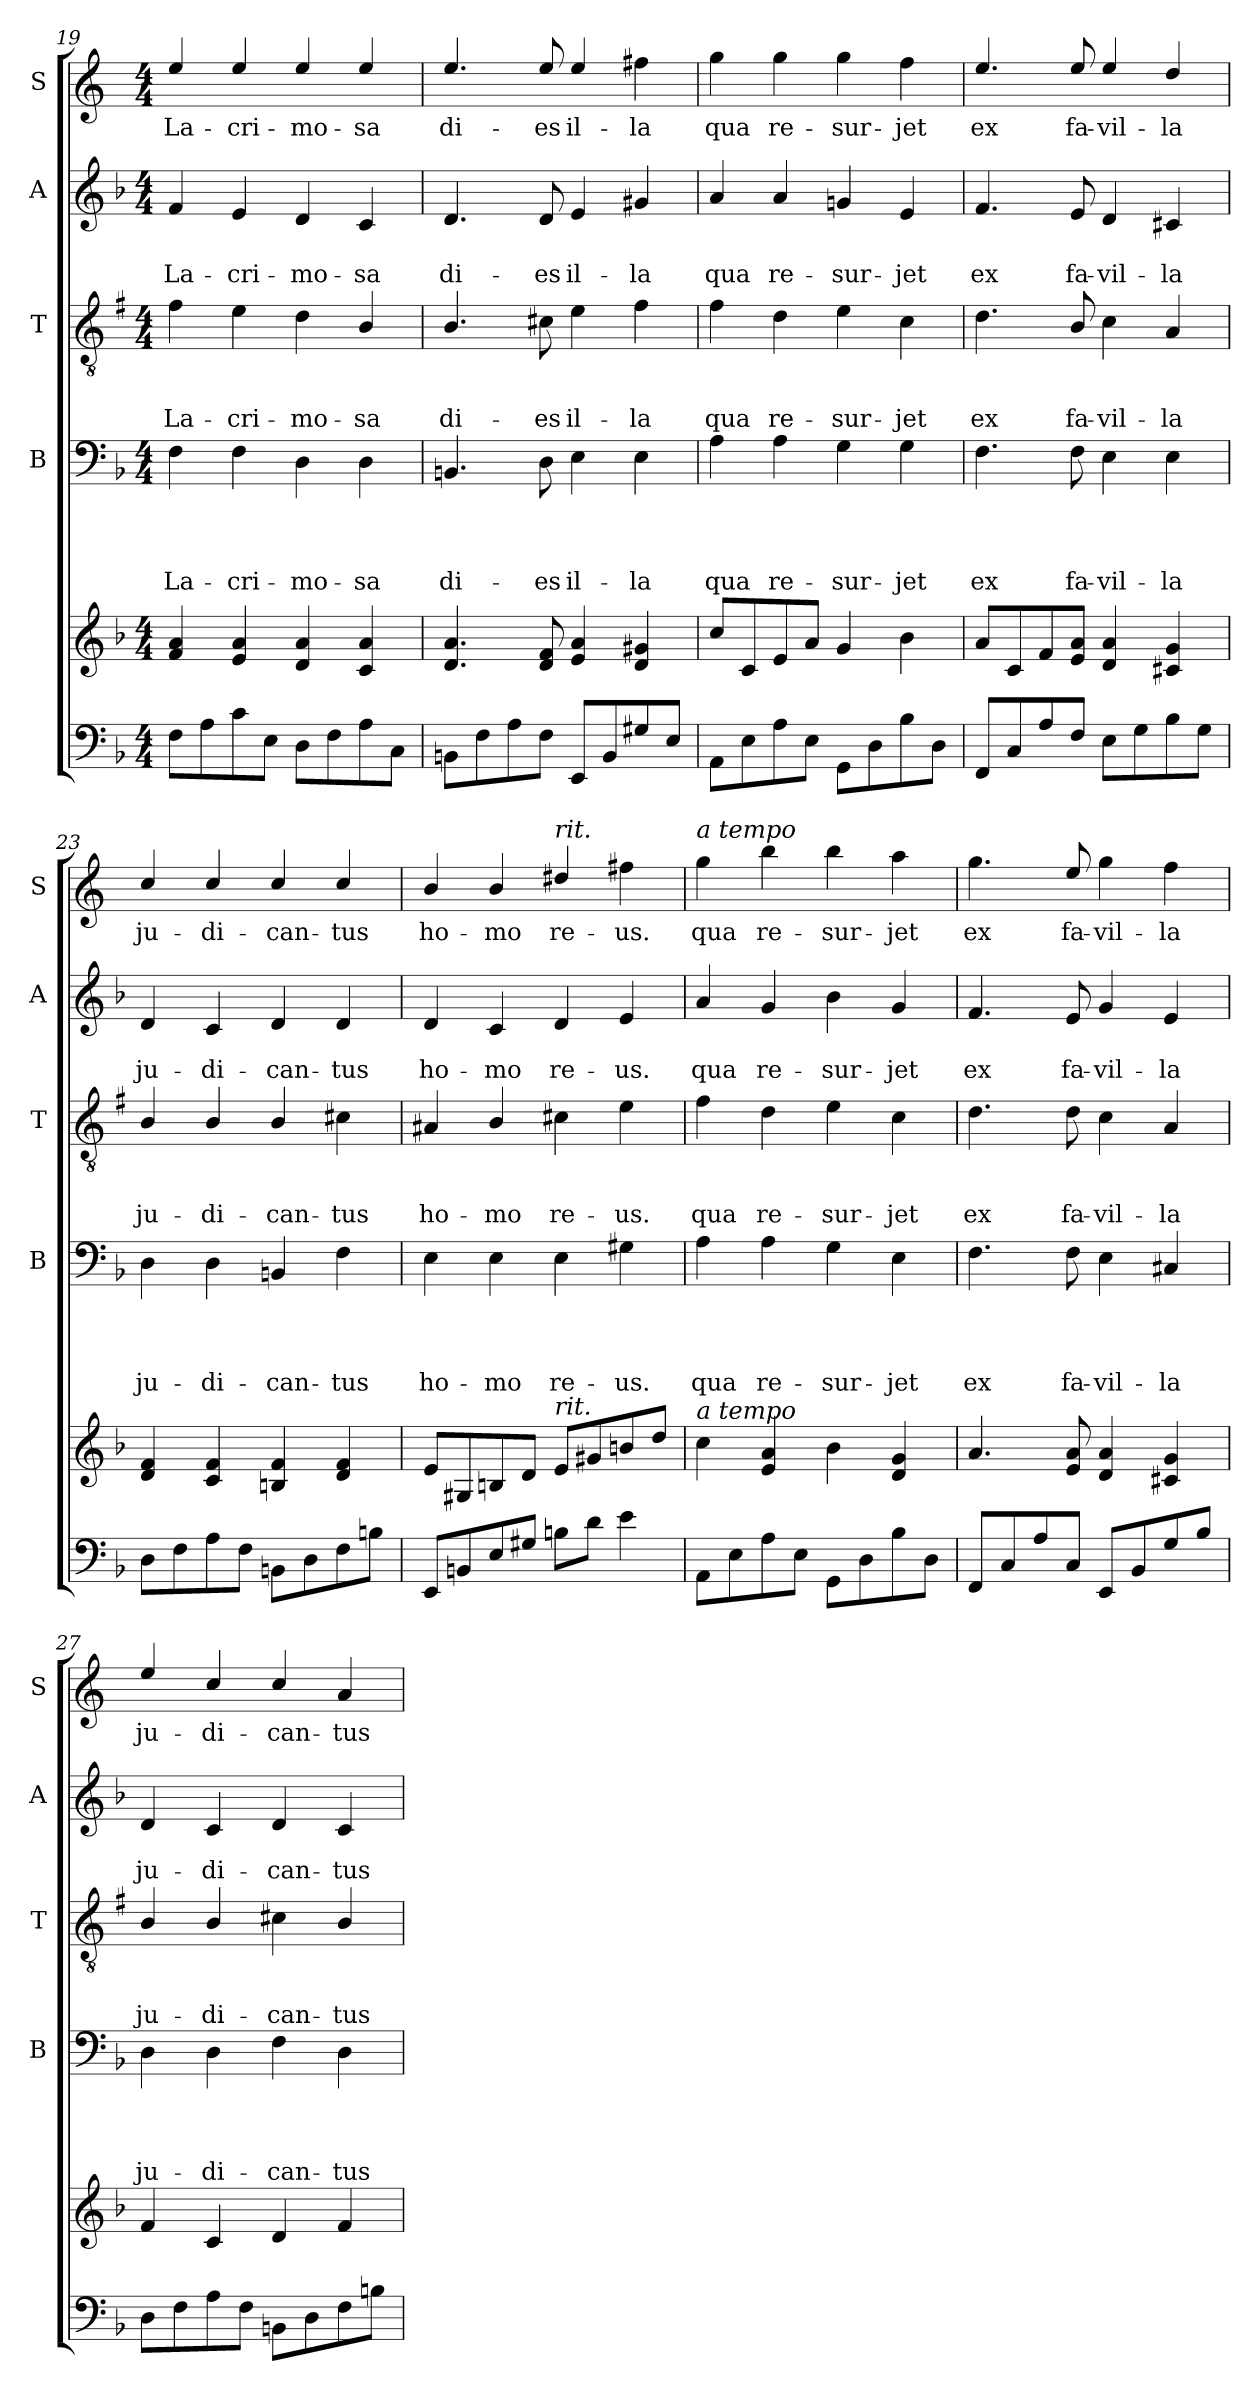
**kern	**kern	**kern	**text	**text	**text	**text	**kern	**text	**text	**text	**kern	**text	**text	**kern	**text
*part5	*part5	*part4	*part4	*part4	*part4	*part4	*part3	*part3	*part3	*part3	*part2	*part2	*part2	*part1	*part1
*staff6	*staff5	*staff4	*staff4	*staff4	*staff4	*staff4	*staff3	*staff3	*staff3	*staff3	*staff2	*staff2	*staff2	*staff1	*staff1
*	*	*I"B	*	*	*	*	*I"T	*	*	*	*I"A	*	*	*I"S	*
*	*	*I'B	*	*	*	*	*I'T	*	*	*	*I'A	*	*	*I'S	*
!!LO:LB:g=z
*clefF4	*clefG2	*clefF4	*	*	*	*	*clefGv2	*	*	*	*clefG2	*	*	*clefG2	*
*	*	*	*	*	*	*	*ITrd1c2	*	*	*	*	*	*	*ITrd4c7	*
*k[b-]	*k[b-]	*k[b-]	*	*	*	*	*k[b-]	*	*	*	*k[b-]	*	*	*k[b-]	*
*d:	*d:	*d:	*	*	*	*	*d:	*	*	*	*d:	*	*	*d:	*
*M4/4	*M4/4	*M4/4	*	*	*	*	*M4/4	*	*	*	*M4/4	*	*	*M4/4	*
=19	=19	=19	=19	=19	=19	=19	=19	=19	=19	=19	=19	=19	=19	=19	=19
!	!	!	!	!	!	!LO:LY:b	!	!	!	!LO:LY:b	!	!	!LO:LY:b	!	!LO:LY:b
8F\L	4f/ 4a/	4F\	.	.	.	La-	4e\	.	.	La-	4f/	.	La-	4a/	La-
8A\	.	.	.	.	.	.	.	.	.	.	.	.	.	.	.
!	!	!	!	!	!	!LO:LY:b	!	!	!	!LO:LY:b	!	!	!LO:LY:b	!	!LO:LY:b
8c\	4e/ 4a/	4F\	.	.	.	-cri-	4d\	.	.	-cri-	4e/	.	-cri-	4a/	-cri-
8E\J	.	.	.	.	.	.	.	.	.	.	.	.	.	.	.
!	!	!	!	!	!	!LO:LY:b	!	!	!	!LO:LY:b	!	!	!LO:LY:b	!	!LO:LY:b
8D\L	4d/ 4a/	4D\	.	.	.	-mo-	4c\	.	.	-mo-	4d/	.	-mo-	4a/	-mo-
8F\	.	.	.	.	.	.	.	.	.	.	.	.	.	.	.
!	!	!	!	!	!	!LO:LY:b	!	!	!	!LO:LY:b	!	!	!LO:LY:b	!	!LO:LY:b
8A\	4c/ 4a/	4D\	.	.	.	-sa	4A/	.	.	-sa	4c/	.	-sa	4a/	-sa
8C\J	.	.	.	.	.	.	.	.	.	.	.	.	.	.	.
=20	=20	=20	=20	=20	=20	=20	=20	=20	=20	=20	=20	=20	=20	=20	=20
!	!	!	!	!	!	!LO:LY:b	!	!	!	!LO:LY:b	!	!	!LO:LY:b	!	!LO:LY:b
8BBn\L	4.d/ 4.a/	4.BBn/	.	.	.	di-	4.A/	.	.	di-	4.d/	.	di-	4.a/	di-
8F\	.	.	.	.	.	.	.	.	.	.	.	.	.	.	.
8A\	.	.	.	.	.	.	.	.	.	.	.	.	.	.	.
!	!	!	!	!	!	!LO:LY:b	!	!	!	!LO:LY:b	!	!	!LO:LY:b	!	!LO:LY:b
8F\J	8d/ 8f/	8D\	.	.	.	-es	8Bn\	.	.	-es	8d/	.	-es	8a/	-es
!	!	!	!	!	!	!LO:LY:b	!	!	!	!LO:LY:b	!	!	!LO:LY:b	!	!LO:LY:b
8EE/L	4e/ 4a/	4E\	.	.	.	il-	4d\	.	.	il-	4e/	.	il-	4a/	il-
8BB/	.	.	.	.	.	.	.	.	.	.	.	.	.	.	.
!	!	!	!	!	!	!LO:LY:b	!	!	!	!LO:LY:b	!	!	!LO:LY:b	!	!LO:LY:b
8G#X/	4d/ 4g#X/	4E\	.	.	.	-la	4e\	.	.	-la	4g#X/	.	-la	4bn\	-la
8E/J	.	.	.	.	.	.	.	.	.	.	.	.	.	.	.
=21	=21	=21	=21	=21	=21	=21	=21	=21	=21	=21	=21	=21	=21	=21	=21
!	!	!	!	!	!	!LO:LY:b	!	!	!	!LO:LY:b	!	!	!LO:LY:b	!	!LO:LY:b
8AA\L	8cc/L	4A\	.	.	.	qua	4e\	.	.	qua	4a/	.	qua	4cc\	qua
8E\	8c/	.	.	.	.	.	.	.	.	.	.	.	.	.	.
!	!	!	!	!	!	!LO:LY:b	!	!	!	!LO:LY:b	!	!	!LO:LY:b	!	!LO:LY:b
8A\	8e/	4A\	.	.	.	re-	4c\	.	.	re-	4a/	.	re-	4cc\	re-
8E\J	8a/J	.	.	.	.	.	.	.	.	.	.	.	.	.	.
!	!	!	!	!	!	!LO:LY:b	!	!	!	!LO:LY:b	!	!	!LO:LY:b	!	!LO:LY:b
8GG\L	4g/	4G\	.	.	.	-sur-	4d\	.	.	-sur-	4gni/	.	-sur-	4cc\	-sur-
8D\	.	.	.	.	.	.	.	.	.	.	.	.	.	.	.
!	!	!	!	!	!	!LO:LY:b	!	!	!	!LO:LY:b	!	!	!LO:LY:b	!	!LO:LY:b
8B-\	4b-\	4G\	.	.	.	-jet	4B-\	.	.	-jet	4e/	.	-jet	4b-i\	-jet
8D\J	.	.	.	.	.	.	.	.	.	.	.	.	.	.	.
=22	=22	=22	=22	=22	=22	=22	=22	=22	=22	=22	=22	=22	=22	=22	=22
!	!	!	!	!	!	!LO:LY:b	!	!	!	!LO:LY:b	!	!	!LO:LY:b	!	!LO:LY:b
8FF/L	8a/L	4.F\	.	.	.	ex	4.c\	.	.	ex	4.f/	.	ex	4.a/	ex
8C/	8c/	.	.	.	.	.	.	.	.	.	.	.	.	.	.
8A/	8f/	.	.	.	.	.	.	.	.	.	.	.	.	.	.
!	!	!	!	!	!	!LO:LY:b	!	!	!	!LO:LY:b	!	!	!LO:LY:b	!	!LO:LY:b
8F/J	8e/ 8a/J	8F\	.	.	.	fa-	8A/	.	.	fa-	8e/	.	fa-	8a/	fa-
!	!	!	!	!	!	!LO:LY:b	!	!	!	!LO:LY:b	!	!	!LO:LY:b	!	!LO:LY:b
8E\L	4d/ 4a/	4E\	.	.	.	-vil-	4B-\	.	.	-vil-	4d/	.	-vil-	4a/	-vil-
8G\	.	.	.	.	.	.	.	.	.	.	.	.	.	.	.
!	!	!	!	!	!	!LO:LY:b	!	!	!	!LO:LY:b	!	!	!LO:LY:b	!	!LO:LY:b
8B-\	4c#X/ 4g/	4E\	.	.	.	-la	4G/	.	.	-la	4c#X/	.	-la	4g/	-la
8G\J	.	.	.	.	.	.	.	.	.	.	.	.	.	.	.
=23	=23	=23	=23	=23	=23	=23	=23	=23	=23	=23	=23	=23	=23	=23	=23
!	!	!	!	!	!	!LO:LY:b	!	!	!	!LO:LY:b	!	!	!LO:LY:b	!	!LO:LY:b
8D\L	4d/ 4f/	4D\	.	.	.	ju-	4A/	.	.	ju-	4d/	.	ju-	4f/	ju-
8F\	.	.	.	.	.	.	.	.	.	.	.	.	.	.	.
!	!	!	!	!	!	!LO:LY:b	!	!	!	!LO:LY:b	!	!	!LO:LY:b	!	!LO:LY:b
8A\	4c/ 4f/	4D\	.	.	.	-di-	4A/	.	.	-di-	4c/	.	-di-	4f/	-di-
8F\J	.	.	.	.	.	.	.	.	.	.	.	.	.	.	.
!	!	!	!	!	!	!LO:LY:b	!	!	!	!LO:LY:b	!	!	!LO:LY:b	!	!LO:LY:b
8BBn\L	4Bn/ 4f/	4BBn/	.	.	.	-can-	4A/	.	.	-can-	4d/	.	-can-	4f/	-can-
8D\	.	.	.	.	.	.	.	.	.	.	.	.	.	.	.
!	!	!	!	!	!	!LO:LY:b	!	!	!	!LO:LY:b	!	!	!LO:LY:b	!	!LO:LY:b
8F\	4d/ 4f/	4F\	.	.	.	-tus	4Bn\	.	.	-tus	4d/	.	-tus	4f/	-tus
8Bn\J	.	.	.	.	.	.	.	.	.	.	.	.	.	.	.
!!LO:PB:g=z
=24	=24	=24	=24	=24	=24	=24	=24	=24	=24	=24	=24	=24	=24	=24	=24
!	!	!	!	!	!	!LO:LY:b	!	!	!	!LO:LY:b	!	!	!LO:LY:b	!	!LO:LY:b
8EE/L	8e/L	4E\	.	.	.	ho-	4G#X/	.	.	ho-	4d/	.	ho-	4e/	ho-
8BBn/	8G#X/	.	.	.	.	.	.	.	.	.	.	.	.	.	.
!	!	!	!	!	!	!LO:LY:b	!	!	!	!LO:LY:b	!	!	!LO:LY:b	!	!LO:LY:b
8E/	8Bn/	4E\	.	.	.	-mo	4A/	.	.	-mo	4c/	.	-mo	4e/	-mo
8G#X/J	8d/J	.	.	.	.	.	.	.	.	.	.	.	.	.	.
!	!	!	!	!	!	!	!	!	!	!	!	!	!	!LO:TX:a:i:t=rit.	!
!	!LO:TX:a:i:t=rit.	!	!	!	!	!	!	!	!	!	!	!	!	!	!
!	!	!	!	!	!	!LO:LY:b	!	!	!	!LO:LY:b	!	!	!LO:LY:b	!	!LO:LY:b
8Bn\L	8e/L	4E\	.	.	.	re-	4Bn\	.	.	re-	4d/	.	re-	4g#X/	re-
8d\J	8g#X/	.	.	.	.	.	.	.	.	.	.	.	.	.	.
!	!	!	!	!	!	!LO:LY:b	!	!	!	!LO:LY:b	!	!	!LO:LY:b	!	!LO:LY:b
4e\	8bn/	4G#X\	.	.	.	-us.	4d\	.	.	-us.	4e/	.	-us.	4bn\	-us.
.	8dd/J	.	.	.	.	.	.	.	.	.	.	.	.	.	.
=25	=25	=25	=25	=25	=25	=25	=25	=25	=25	=25	=25	=25	=25	=25	=25
!	!	!	!	!	!	!	!	!	!	!	!	!	!	!LO:TX:a:i:t=a tempo	!
!	!LO:TX:a:i:t=a tempo	!	!	!	!	!	!	!	!	!	!	!	!	!	!
!	!	!	!	!	!	!LO:LY:b	!	!	!	!LO:LY:b	!	!	!LO:LY:b	!	!LO:LY:b
8AA\L	4cc\	4A\	.	.	.	qua	4e\	.	.	qua	4a/	.	qua	4cc\	qua
8E\	.	.	.	.	.	.	.	.	.	.	.	.	.	.	.
!	!	!	!	!	!	!LO:LY:b	!	!	!	!LO:LY:b	!	!	!LO:LY:b	!	!LO:LY:b
8A\	4e/ 4a/	4A\	.	.	.	re-	4c\	.	.	re-	4g/	.	re-	4ee\	re-
8E\J	.	.	.	.	.	.	.	.	.	.	.	.	.	.	.
!	!	!	!	!	!	!LO:LY:b	!	!	!	!LO:LY:b	!	!	!LO:LY:b	!	!LO:LY:b
8GG\L	4b-\	4G\	.	.	.	-sur-	4d\	.	.	-sur-	4b-i\	.	-sur-	4ee\	-sur-
8D\	.	.	.	.	.	.	.	.	.	.	.	.	.	.	.
!	!	!	!	!	!	!LO:LY:b	!	!	!	!LO:LY:b	!	!	!LO:LY:b	!	!LO:LY:b
8B-\	4d/ 4g/	4E\	.	.	.	-jet	4B-i\	.	.	-jet	4g/	.	-jet	4dd\	-jet
8D\J	.	.	.	.	.	.	.	.	.	.	.	.	.	.	.
=26	=26	=26	=26	=26	=26	=26	=26	=26	=26	=26	=26	=26	=26	=26	=26
!	!	!	!	!	!	!LO:LY:b	!	!	!	!LO:LY:b	!	!	!LO:LY:b	!	!LO:LY:b
8FF/L	4.a/	4.F\	.	.	.	ex	4.c\	.	.	ex	4.f/	.	ex	4.cc\	ex
8C/	.	.	.	.	.	.	.	.	.	.	.	.	.	.	.
8A/	.	.	.	.	.	.	.	.	.	.	.	.	.	.	.
!	!	!	!	!	!	!LO:LY:b	!	!	!	!LO:LY:b	!	!	!LO:LY:b	!	!LO:LY:b
8C/J	8e/ 8a/	8F\	.	.	.	fa-	8c\	.	.	fa-	8e/	.	fa-	8a/	fa-
!	!	!	!	!	!	!LO:LY:b	!	!	!	!LO:LY:b	!	!	!LO:LY:b	!	!LO:LY:b
8EE/L	4d/ 4a/	4E\	.	.	.	-vil-	4B-\	.	.	-vil-	4g/	.	-vil-	4cc\	-vil-
8BB-/	.	.	.	.	.	.	.	.	.	.	.	.	.	.	.
!	!	!	!	!	!	!LO:LY:b	!	!	!	!LO:LY:b	!	!	!LO:LY:b	!	!LO:LY:b
8G/	4c#X/ 4g/	4C#X/	.	.	.	-la	4G/	.	.	-la	4e/	.	-la	4b-\	-la
8B-/J	.	.	.	.	.	.	.	.	.	.	.	.	.	.	.
=27	=27	=27	=27	=27	=27	=27	=27	=27	=27	=27	=27	=27	=27	=27	=27
!	!	!	!	!	!	!LO:LY:b	!	!	!	!LO:LY:b	!	!	!LO:LY:b	!	!LO:LY:b
8D\L	4f/	4D\	.	.	.	ju-	4A/	.	.	ju-	4d/	.	ju-	4a/	ju-
8F\	.	.	.	.	.	.	.	.	.	.	.	.	.	.	.
!	!	!	!	!	!	!LO:LY:b	!	!	!	!LO:LY:b	!	!	!LO:LY:b	!	!LO:LY:b
8A\	4c/	4D\	.	.	.	-di-	4A/	.	.	-di-	4c/	.	-di-	4f/	-di-
8F\J	.	.	.	.	.	.	.	.	.	.	.	.	.	.	.
!	!	!	!	!	!	!LO:LY:b	!	!	!	!LO:LY:b	!	!	!LO:LY:b	!	!LO:LY:b
8BBn\L	4d/	4F\	.	.	.	-can-	4Bn\	.	.	-can-	4d/	.	-can-	4f/	-can-
8D\	.	.	.	.	.	.	.	.	.	.	.	.	.	.	.
!	!	!	!	!	!	!LO:LY:b	!	!	!	!LO:LY:b	!	!	!LO:LY:b	!	!LO:LY:b
8F\	4f/	4D\	.	.	.	-tus	4A/	.	.	-tus	4c/	.	-tus	4d/	-tus
8Bn\J	.	.	.	.	.	.	.	.	.	.	.	.	.	.	.
=	=	=	=	=	=	=	=	=	=	=	=	=	=	=	=
*-	*-	*-	*-	*-	*-	*-	*-	*-	*-	*-	*-	*-	*-	*-	*-
